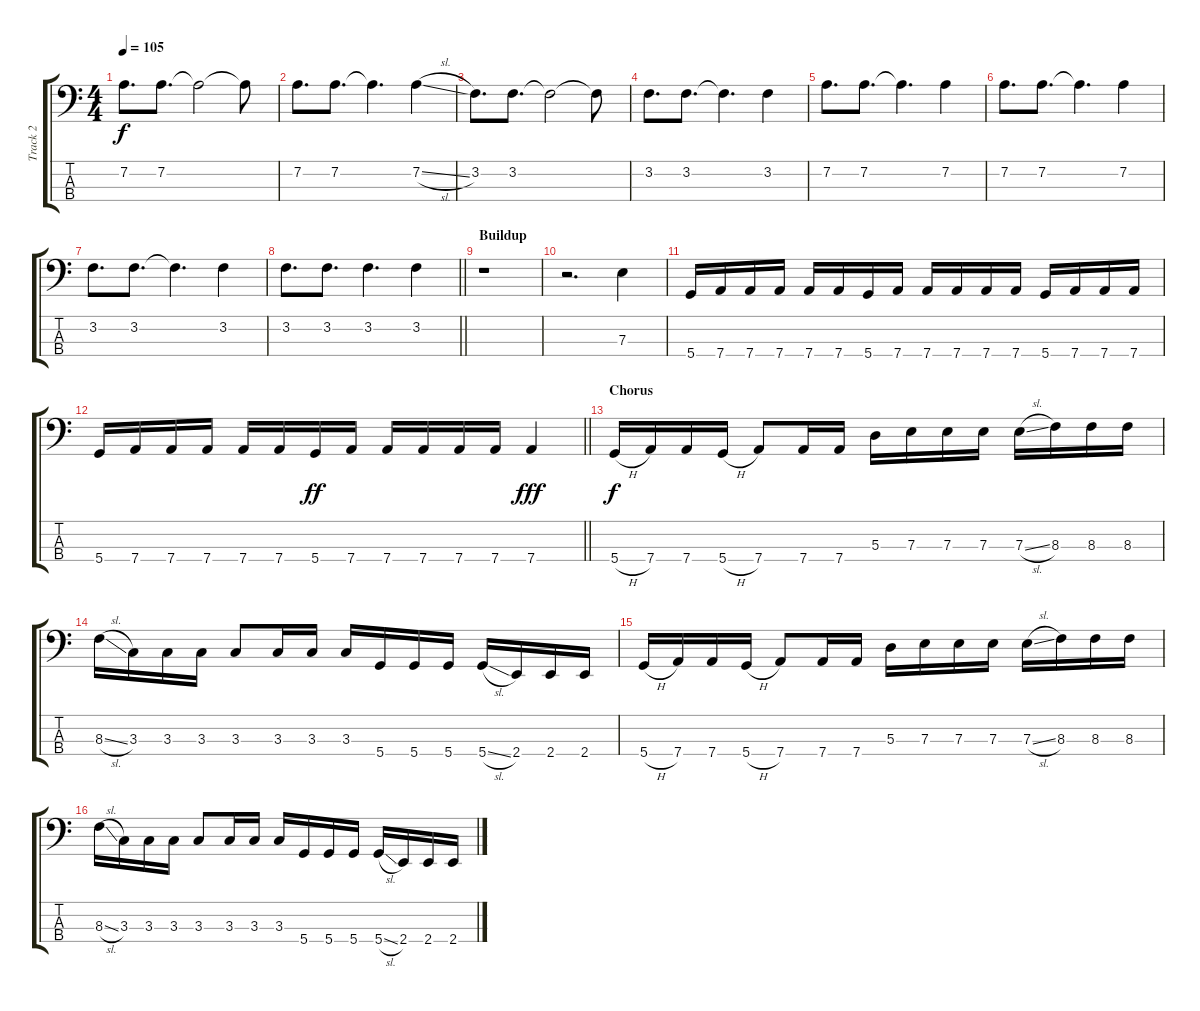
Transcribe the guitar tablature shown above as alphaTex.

\track ("Track 2" "Track 2") {instrument electricbassfinger}
\staff {score tabs}
\tuning (G2 D2 A1 D1) {hide}
\ts (4 4)
\tempo 105
\clef f4
\ks c
7.2.8{d dy f} 7.2.8{d} 7.2{t}.2 7.2{t}.8 |
7.2.8{d} 7.2.8{d} 7.2{t}.4{d} 7.2{sl}.4 |
3.2.8{d} 3.2.8{d} 3.2{t}.2 3.2{t}.8 |
3.2.8{d} 3.2.8{d} 3.2{t}.4{d} 3.2.4 |
7.2.8{d} 7.2.8{d} 7.2{t}.4{d} 7.2.4 |
7.2.8{d} 7.2.8{d} 7.2{t}.4{d} 7.2.4 |
3.2.8{d} 3.2.8{d} 3.2{t}.4{d} 3.2.4 |
\barLineRight lightlight
3.2.8{d} 3.2.8{d} 3.2.4{d} 3.2.4 |
\section ("" "Buildup")
r.1 |
r.2{d} 7.3.4 |
5.4.16 7.4.16 7.4.16 7.4.16 7.4.16 7.4.16 5.4.16 7.4.16 7.4.16 7.4.16 7.4.16 7.4.16 5.4.16 7.4.16 7.4.16 7.4.16 |
\barLineRight lightlight
5.4.16 7.4.16 7.4.16 7.4.16 7.4.16 7.4.16 5.4.16{dy ff} 7.4.16 7.4.16 7.4.16 7.4.16 7.4.16 7.4.4{dy fff} |
\section ("" "Chorus")
5.4{h}.16{dy f} 7.4.16 7.4.16 5.4{h}.16 7.4.8 7.4.16 7.4.16 5.3.16 7.3.16 7.3.16 7.3.16 7.3{sl}.16 8.3.16 8.3.16 8.3.16 |
8.3{sl}.16 3.3.16 3.3.16 3.3.16 3.3.8 3.3.16 3.3.16 3.3.16 5.4.16 5.4.16 5.4.16 5.4{sl}.16 2.4.16 2.4.16 2.4.16 |
5.4{h}.16 7.4.16 7.4.16 5.4{h}.16 7.4.8 7.4.16 7.4.16 5.3.16 7.3.16 7.3.16 7.3.16 7.3{sl}.16 8.3.16 8.3.16 8.3.16 |
8.3{sl}.16 3.3.16 3.3.16 3.3.16 3.3.8 3.3.16 3.3.16 3.3.16 5.4.16 5.4.16 5.4.16 5.4{sl}.16 2.4.16 2.4.16 2.4.16
